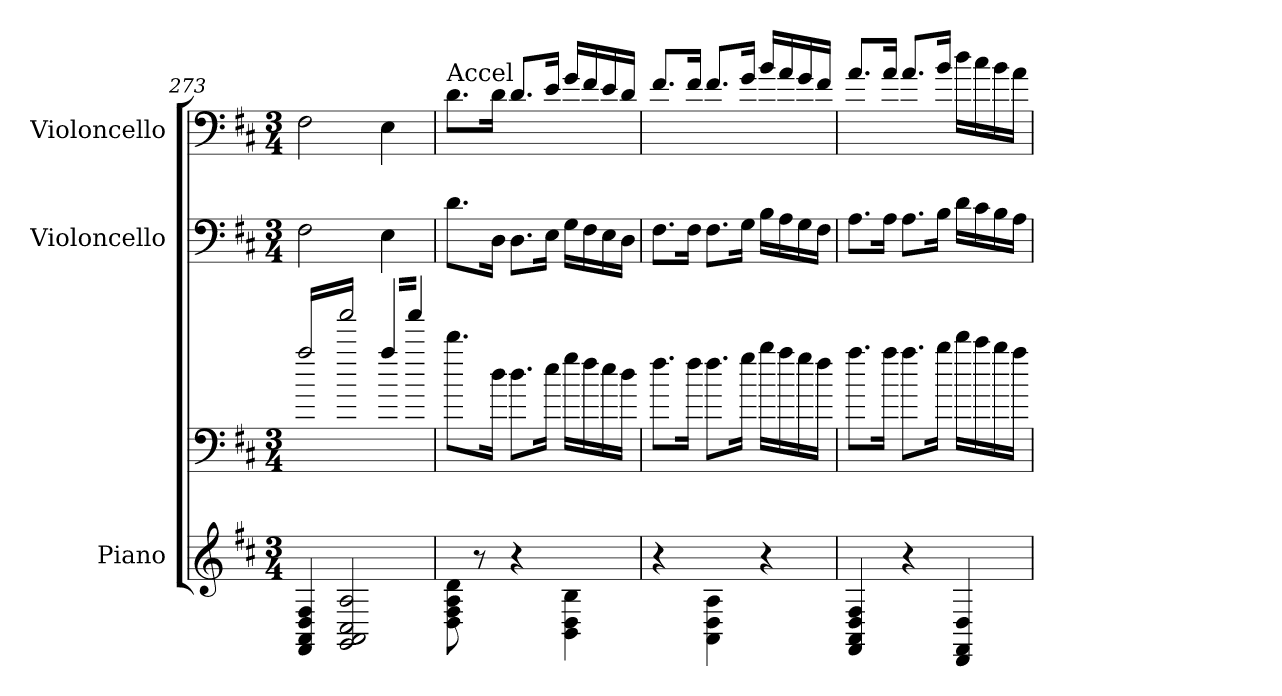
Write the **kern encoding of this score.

**kern	**kern	**kern	**kern
*part3	*part3	*part2	*part1
*staff4	*staff3	*staff2	*staff1
*I"Piano	*	*I"Violoncello	*I"Violoncello
*I'Pno.	*	*I'Vc.	*I'Vc.
*clefG2	*clefF4	*clefF4	*clefF4
*k[f#c#]	*k[f#c#]	*k[f#c#]	*k[f#c#]
*M3/4	*M3/4	*M3/4	*M3/4
=273	=273	=273	=273
*	*tremolo	*	*
4FF#/ 4AA/ 4D/ 4F#/	16aa/LL	2F#\	2F#\
.	16aaa\	.	.
.	16aa/	.	.
.	16aaa\	.	.
2GG/ 2AA/ 2C#/ 2A/	16aa/	.	.
.	16aaa\	.	.
.	16aa/	.	.
.	16aaa\JJ	.	.
.	16aa/LL	4E\	4E\
.	16aaa\	.	.
.	16aa/	.	.
.	16aaa\JJ	.	.
*	*Xtremolo	*	*
=274	=274	=274	=274
*	*	*	*MM105
!	!	!	!LO:TX:t=Accel
8D\ 8F#\ 8A\ 8d\	8.ddd\L	8.d\L	8.d\L
.	.	.	.
8r	.	.	.
.	16dd\Jk	16D\Jk	16d\Jk
4r	8.dd\L	8.D\L	8.d/L
.	16ee\Jk	16E\Jk	16e/Jk
4BB\ 4D\ 4B\	16gg\LL	16G\LL	16g/LL
.	16ff#\	16F#\	16f#/
.	16ee\	16E\	16e/
.	16dd\JJ	16D\JJ	16d/JJ
!!LO:PB:g=z
=275	=275	=275	=275
*	*	*	*MM110
4r	8.ff#\L	8.F#\L	8.f#/L
.	16ff#\Jk	16F#\Jk	16f#/Jk
4AA\ 4D\ 4A\	8.ff#\L	8.F#\L	8.f#/L
.	16gg\Jk	16G\Jk	16g/Jk
4r	16bb\LL	16B\LL	16b/LL
.	16aa\	16A\	16a/
.	16gg\	16G\	16g/
.	16ff#\JJ	16F#\JJ	16f#/JJ
=276	=276	=276	=276
*	*	*	*MM115
4FF#/ 4AA/ 4D/ 4F#/	8.aa\L	8.A\L	8.a/L
.	16aa\Jk	16A\Jk	16a/Jk
4r	8.aa\L	8.A\L	8.a/L
.	16bb\Jk	16B\Jk	16b/Jk
4DD/ 4FF#/ 4D/	16ddd\LL	16d\LL	16dd\LL
.	16ccc#\	16c#\	16cc#\
.	16bb\	16B\	16b\
.	16aa\JJ	16A\JJ	16a\JJ
=	=	=	=
*-	*-	*-	*-
